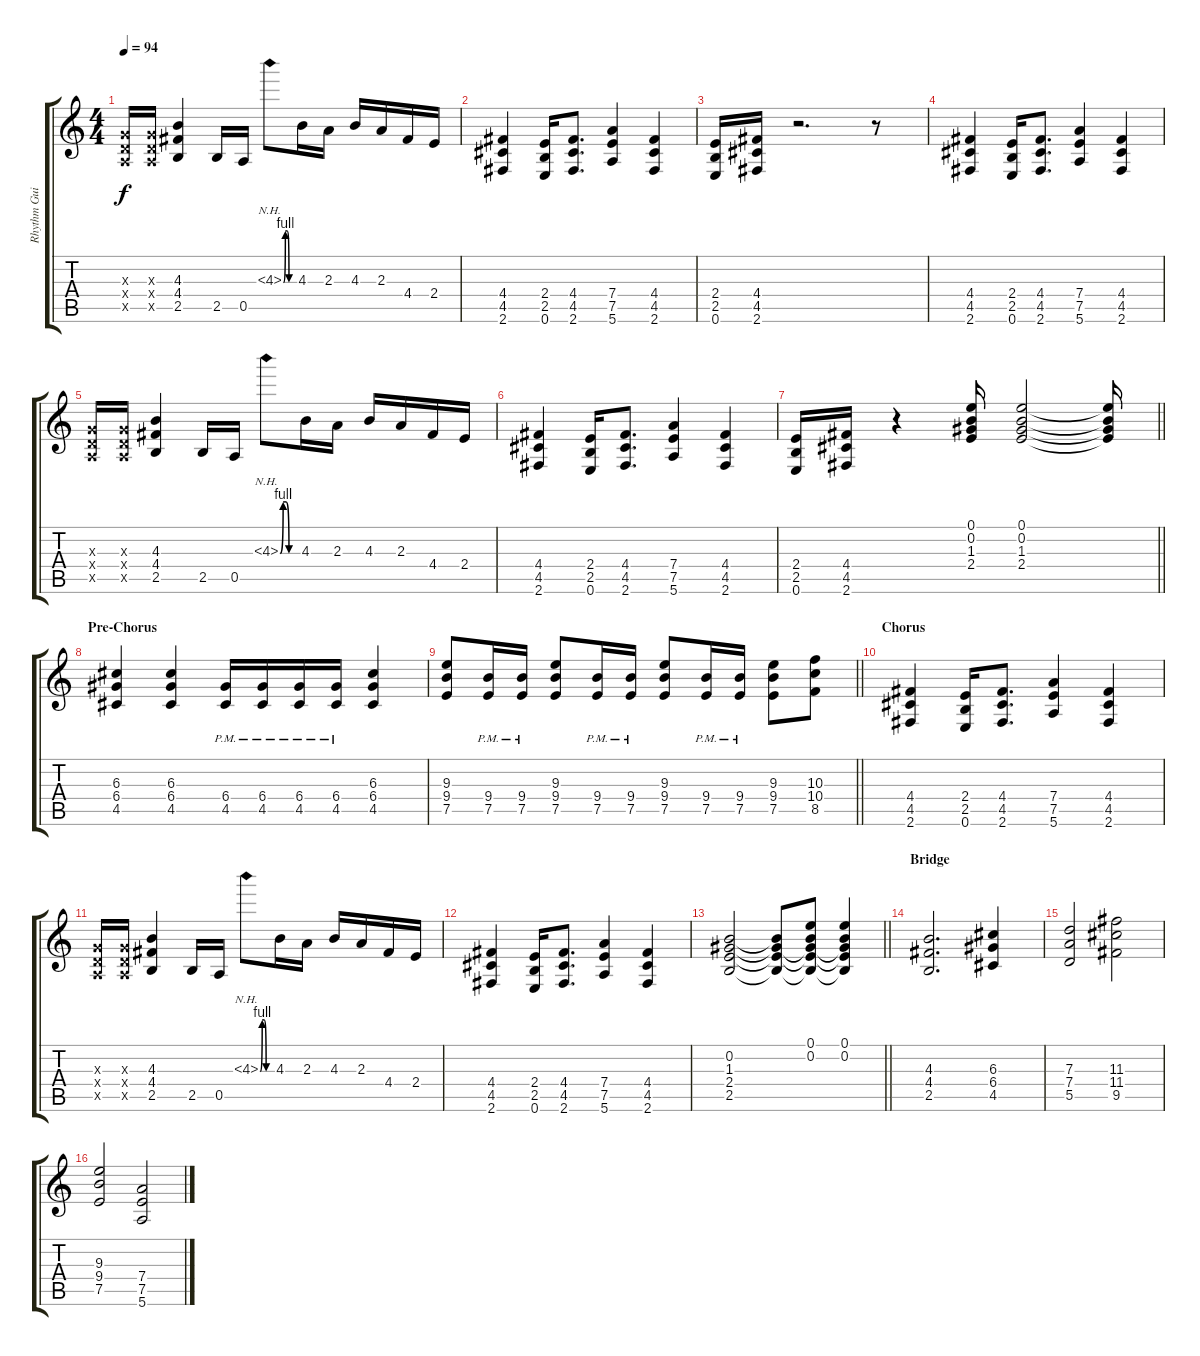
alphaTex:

\track ("Rhythm Guitar" "Rhythm Gui") {instrument distortionguitar}
\staff {score tabs}
\tuning (E4 B3 G3 D3 A2 E2) {hide}
\ts (4 4)
\tempo 94
\clef g2
\ks c
(0.3{x} 0.4{x} 0.5{x}).16{dy f} (0.3{x} 0.4{x} 0.5{x}).16 (4.3 4.4 2.5).4 2.5.16 0.5.16 4.3{be (custom 0 0 10 4 20 4 30 0 60 0) nh}.8 4.3.16 2.3.16 4.3.16 2.3.16 4.4.16 2.4.16 |
(4.4 4.5 2.6).4 (2.4 2.5 0.6).16 (4.4 4.5 2.6).8{d} (7.4 7.5 5.6).4 (4.4 4.5 2.6).4 |
(2.4 2.5 0.6).16 (4.4 4.5 2.6).16 r.2{d} r.8 |
(4.4 4.5 2.6).4 (2.4 2.5 0.6).16 (4.4 4.5 2.6).8{d} (7.4 7.5 5.6).4 (4.4 4.5 2.6).4 |
(0.3{x} 0.4{x} 0.5{x}).16 (0.3{x} 0.4{x} 0.5{x}).16 (4.3 4.4 2.5).4 2.5.16 0.5.16 4.3{be (custom 0 0 10 4 20 4 30 0 60 0) nh}.8 4.3.16 2.3.16 4.3.16 2.3.16 4.4.16 2.4.16 |
(4.4 4.5 2.6).4 (2.4 2.5 0.6).16 (4.4 4.5 2.6).8{d} (7.4 7.5 5.6).4 (4.4 4.5 2.6).4 |
\barLineRight lightlight
(2.4 2.5 0.6).16 (4.4 4.5 2.6).16 r.4 (0.1 0.2 1.3 2.4).16 (0.1 0.2 1.3 2.4).2 (0.1{t} 0.2{t} 1.3{t} 2.4{t}).16 |
\section ("" "Pre-Chorus")
(6.3 6.4 4.5).4 (6.3 6.4 4.5).4 (6.4{pm} 4.5{pm}).16 (6.4{pm} 4.5{pm}).16 (6.4{pm} 4.5{pm}).16 (6.4{pm} 4.5{pm}).16 (6.3 6.4 4.5).4 |
\barLineRight lightlight
(9.3 9.4 7.5).8 (9.4{pm} 7.5{pm}).16 (9.4{pm} 7.5{pm}).16 (9.3 9.4 7.5).8 (9.4{pm} 7.5{pm}).16 (9.4{pm} 7.5{pm}).16 (9.3 9.4 7.5).8 (9.4{pm} 7.5{pm}).16 (9.4{pm} 7.5{pm}).16 (9.3 9.4 7.5).8 (10.3 10.4 8.5).8 |
\section ("" "Chorus")
(4.4 4.5 2.6).4 (2.4 2.5 0.6).16 (4.4 4.5 2.6).8{d} (7.4 7.5 5.6).4 (4.4 4.5 2.6).4 |
(0.3{x} 0.4{x} 0.5{x}).16 (0.3{x} 0.4{x} 0.5{x}).16 (4.3 4.4 2.5).4 2.5.16 0.5.16 4.3{be (custom 0 0 10 4 20 4 30 0 60 0) nh}.8 4.3.16 2.3.16 4.3.16 2.3.16 4.4.16 2.4.16 |
(4.4 4.5 2.6).4 (2.4 2.5 0.6).16 (4.4 4.5 2.6).8{d} (7.4 7.5 5.6).4 (4.4 4.5 2.6).4 |
\barLineRight lightlight
(0.2 1.3 2.4 2.5).2 (0.2{t} 1.3{t} 2.4{t} 2.5{t}).8 (0.1 0.2 1.3{t} 2.4{t} 2.5{t}).8 (0.1 0.2 1.3{t} 2.4{t} 2.5{t}).4 |
\section ("" "Bridge")
(4.3 4.4 2.5).2{d} (6.3 6.4 4.5).4 |
(7.3 7.4 5.5).2 (11.3 11.4 9.5).2 |
(9.3 9.4 7.5).2 (7.4 7.5 5.6).2
